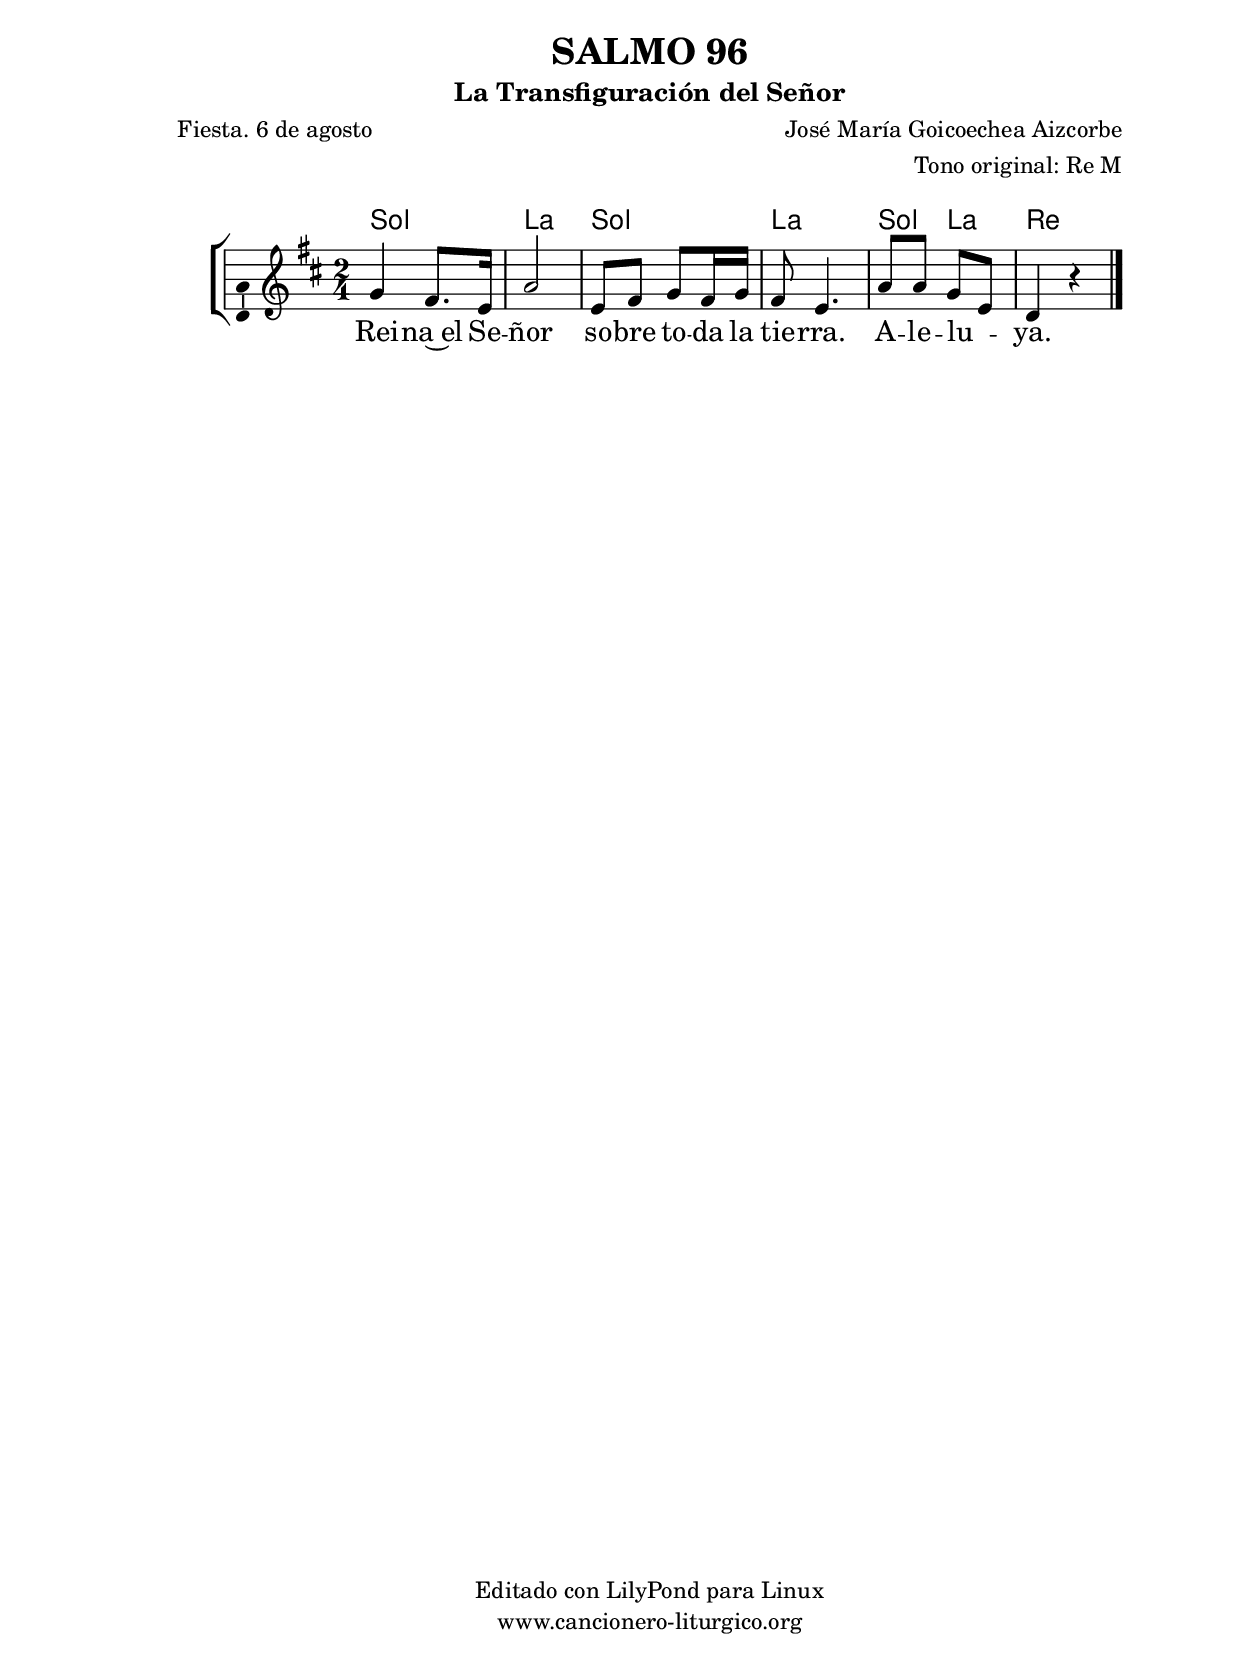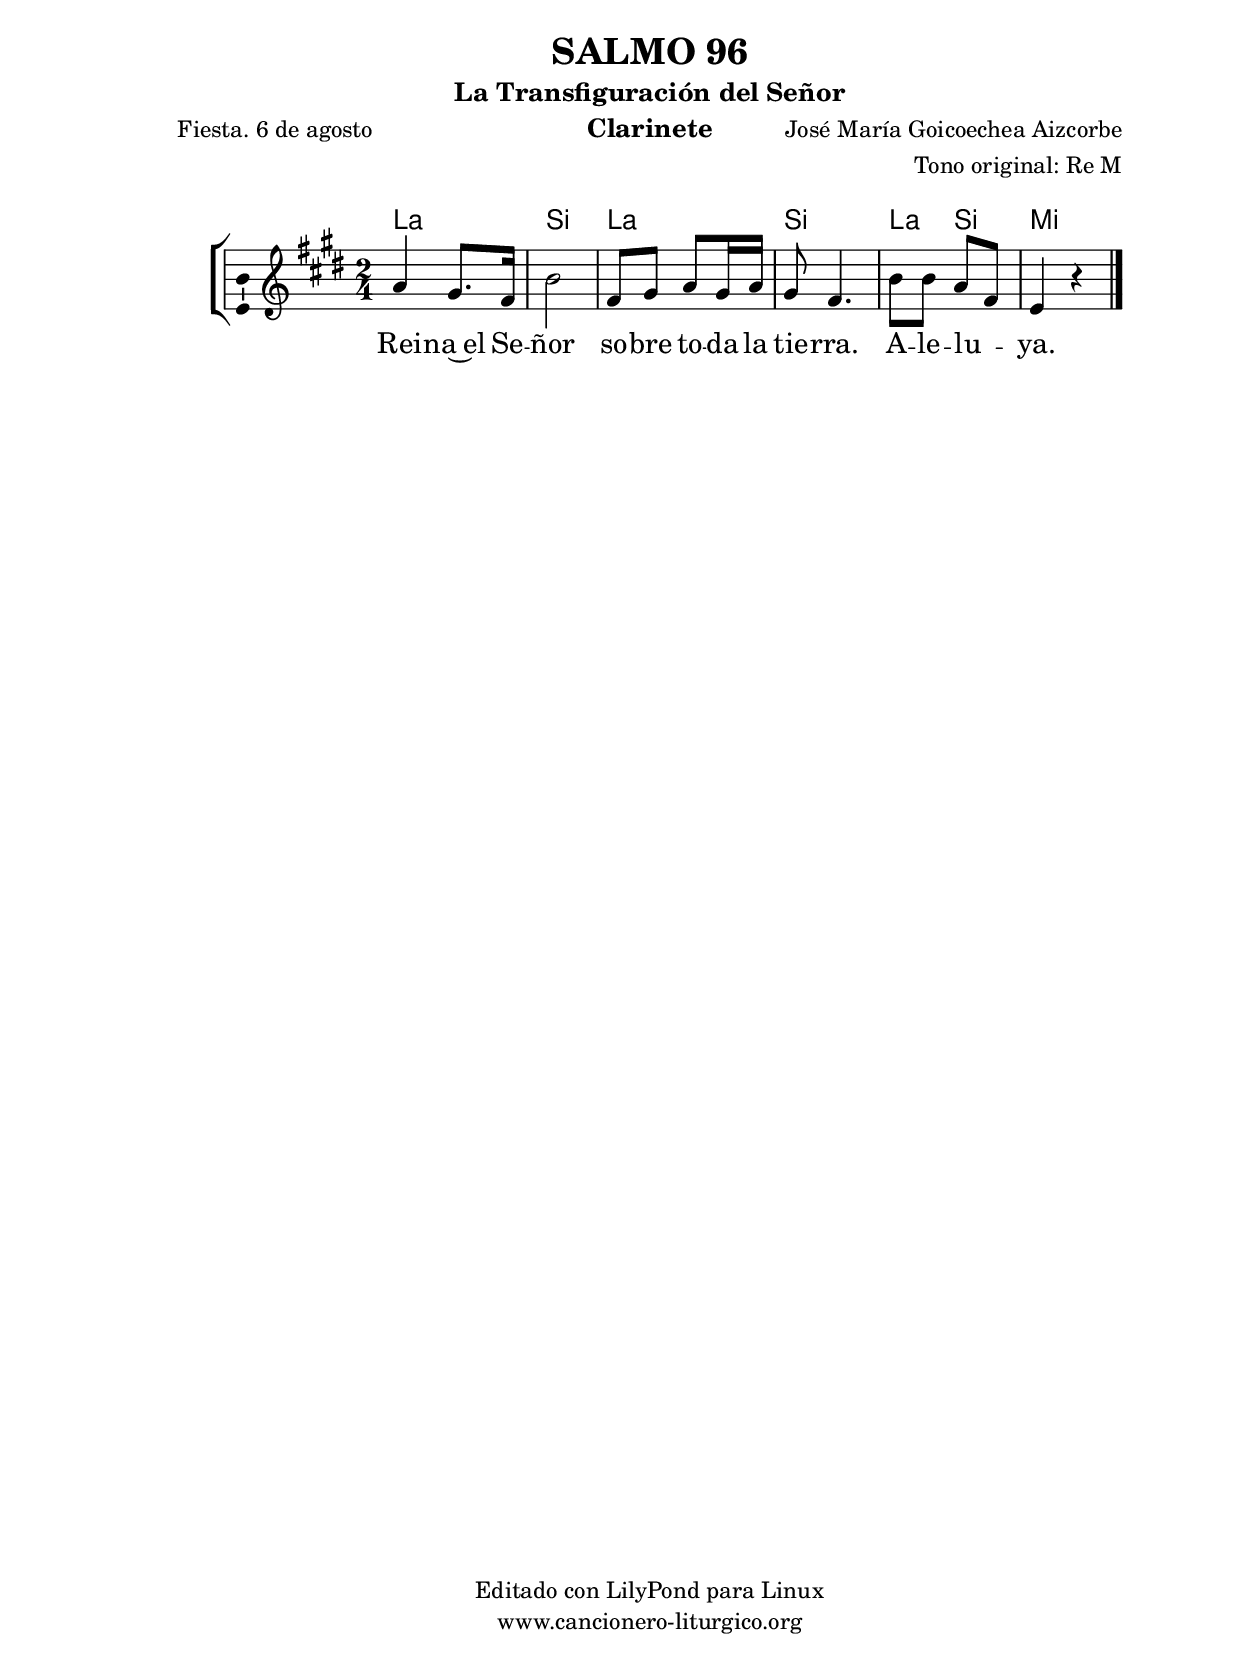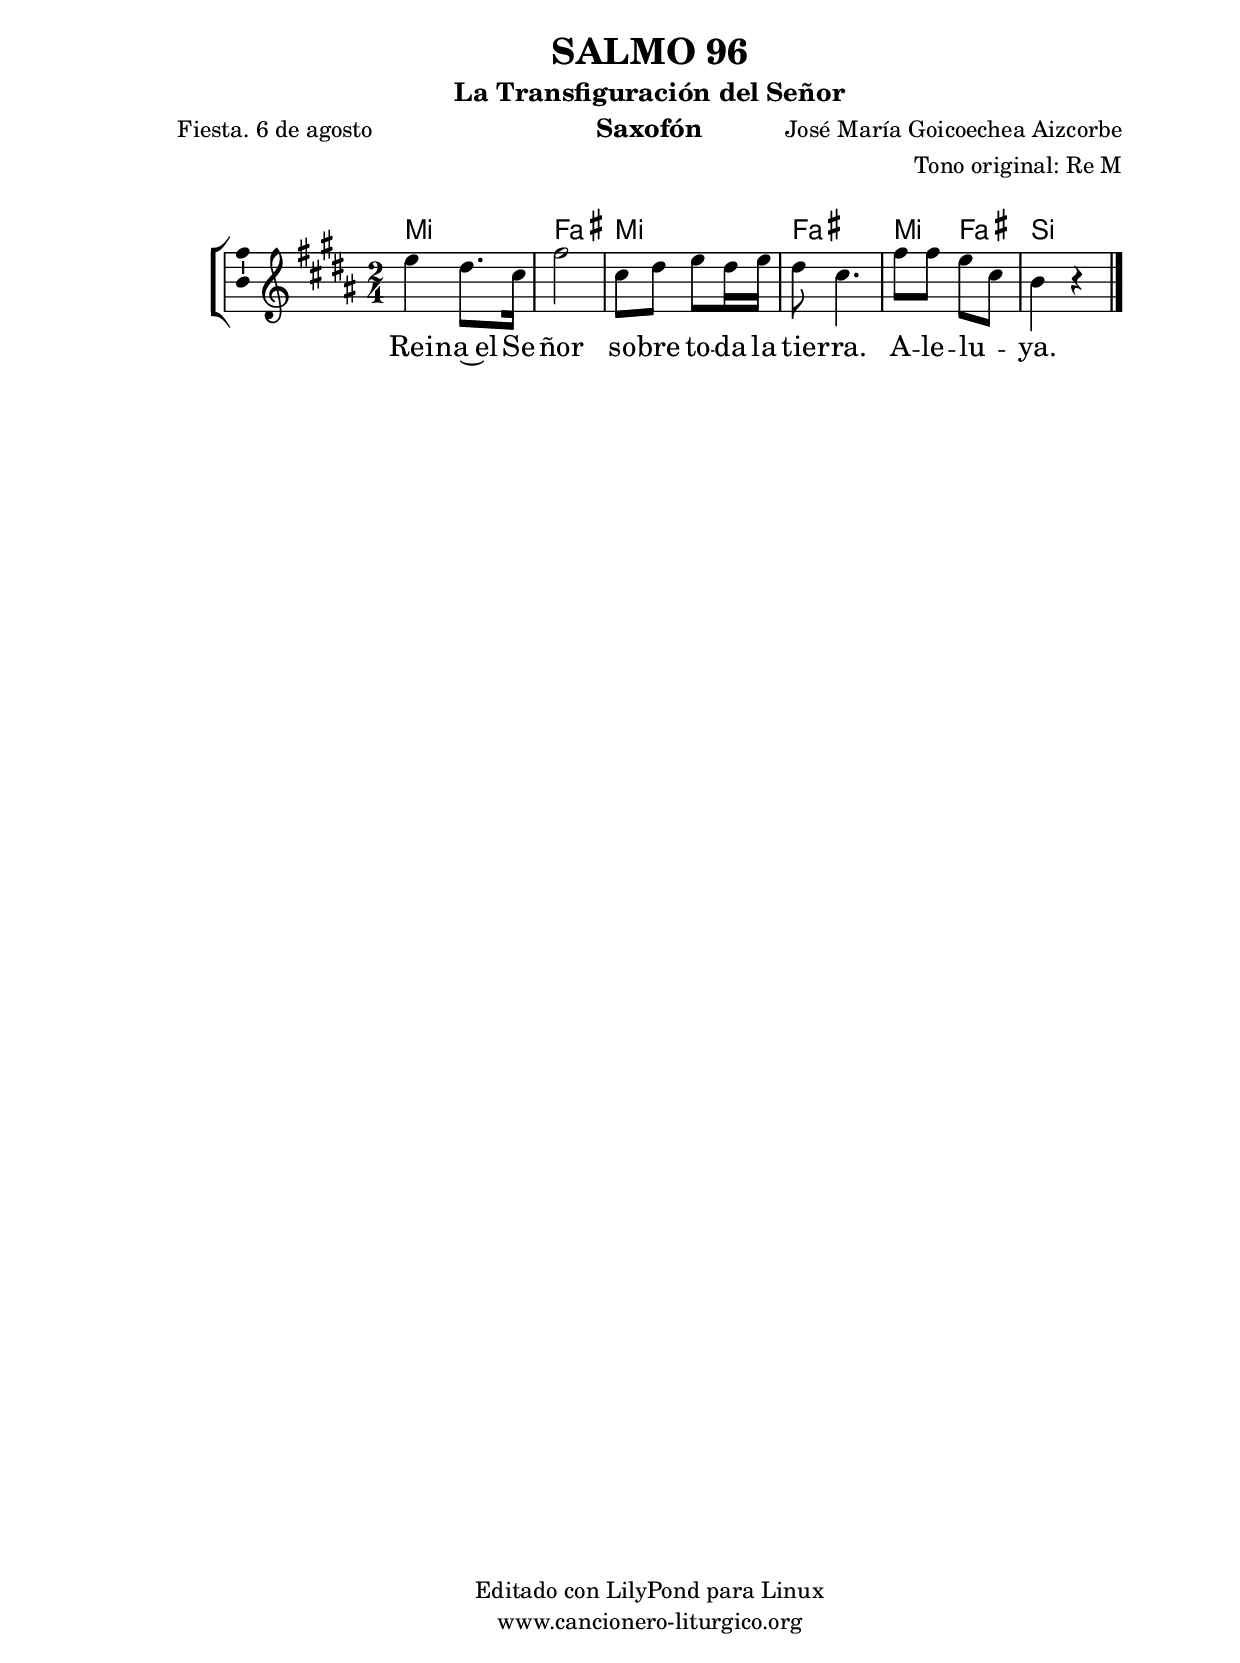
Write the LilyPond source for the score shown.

%
%para convertir .midi en .wav:
%timidity filename.midi -Ow -o finename.wav
%
%
%Para convertir de .wav a .mp3:
%lame -h -m j filename.wav
%
%
%para escuchar el midi:
%timidity nombrefichero.midi
%


%versión de lilypond para la que se ha escrito esta partitura:
\version "2.16.0"

	%Tamaño papel
	#(set-default-paper-size "a4")
	%Tamaño partitura
	#(set-global-staff-size 20)
	%No responde al pulsar sobre una nota
	#(ly:set-option 'point-and-click #f)

%parámetros del encabezamiento:
\header {
	title = "SALMO 96"
	subtitle = "La Transfiguración del Señor"
	composer = "José María Goicoechea Aizcorbe"
	poet = "Fiesta. 6 de agosto"
	meter = ""
	arranger = "Tono original: Re M"
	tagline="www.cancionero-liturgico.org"
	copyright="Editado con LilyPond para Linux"
	tiempo = ""
	usos = "Salmo"
	letra = "Reina el Señor sobre toda la tierra. Aleluya."
	}

%parámetros asociados al papel:
\paper  {
	oddHeaderMarkup = \markup {\fill-line { \on-the-fly #not-first-page \fromproperty #'header:title \on-the-fly #not-first-page \fromproperty #'header:composer }}
	evenHeaderMarkup = \markup {\fill-line { \fromproperty #'header:composer \fromproperty #'header:title }}
	#(set-paper-size "a4")
	print-page-number = ##f
	first-page-number = 1
	print-first-page-number = ##f
%	head-separation = 3.0 \cm
	top-margin = 2.0 \cm
	bottom-margin = 0.5\cm
%%%	bottom-margin = -1.0\cm
	left-margin = 3.0 \cm
	line-width = 16.0 \cm 
	indent = 8\mm
	interscoreline = 2.\mm
	between-system-space = 15\mm
%	para que las partituras no llenen la hoja:
	ragged-bottom = ##t
%	idem para la última hoja:
	ragged-last-bottom = ##f
%	para que las partituras llenen el ancho del papel:
	ragged-last = ##f
	after-title-space = 2.5 \cm
%page-count=1
%system-count=8

	%Flexible Vertical Spacing
%	markup-markup-spacing =
%	#'((basic-distance . 15) (minimum-distance . 15) (padding . 3))
	markup-system-spacing =
	#'((basic-distance . 15) (minimum-distance . 15) (padding . 3))
	system-system-spacing =
	#'((basic-distance . 15) (minimum-distance . 15) (padding . 3))
	score-system-spacing =
	#'((basic-distance . 15) (minimum-distance . 15) (padding . 5))
%	top-system-spacing = % header
%	#'((basic-distance . 8) (minimum-distance . 0) (padding . 3))
%	top-markup-spacing =
%	#'((basic-distance . 20) (minimum-distance . 20) (padding . 3))
	last-bottom-spacing = % footer
	#'((basic-distance . 5) (minimum-distance . 5) (padding . 3))
%	score-markup-spacing =
%	#'((basic-distance . 16) (minimum-distance . 13) (padding . 3))

	}


%parámetros que afectan a toda la partitura:
global =  {
	%clave de sol (G):
	\clef G
	%armadura:
%	\transpose f a
	\key d \major
	\tempo 4=80
	\set Score.tempoHideNote = ##t
	}


acordes = {
	\italianChords
	\chordmode {
%	\transpose f a
{

g2 a g a g4 a d2

	}
	}
}

melodia = 
%	\transpose f a
{
	\relative c''{

\time 2/4

g4 fis8. e16
a2
e8 fis g fis16 g
fis8 e4.
a8 a g e
d4 r4

	\bar "|."
	}
	}


texto = \lyricmode {
Rei -- na~el Se -- ñor
so -- bre to -- da la tie -- rra. A -- le -- lu -- _ ya.
	}


acordesStaff = \context ChordNames = acordesStaff <<
	\set chordChanges = ##t
	\acordes
	>>


vozStaff = \context Voice = vozStaff
\with {\consists "Ambitus_engraver"}
<<
%	\set Staff.instrumentName = ""
%	\set Staff.shortInstrumentName = ""
%	\set Staff.midiInstrument = #"clarinet"
%	\set Staff.midiInstrument = #"cello"
%	\set Staff.midiInstrument = #"flute"
	\set Staff.midiInstrument = #"electric guitar (jazz)"
%	\set Staff.midiInstrument = #"english horn"
%	\set Staff.midiInstrument = #"violin"
%	\set Staff.midiInstrument = #"glockenspiel"
	\set Staff.midiMinimumVolume = #0.7
	\set Staff.midiMaximumVolume = #0.9
	\global
	\melodia
	>>


textoStaff = \context Lyrics = textoStaff <<
	\lyricsto vozStaff \texto
	>>

\book {
	\score {
		\context ChoirStaff {
			\override StaffGroup.SystemStartBracket #'collapse-height = #1
			\override Score.SystemStartBar #'collapse-height = #1
			<<
			\acordesStaff
			\vozStaff
			\textoStaff
			>>
			}
		\layout {
	    		\context {
				\Lyrics
				\override LyricText #'font-size = #2
				}
	   		 \context {
				\Score
				%fontSize = #3
				\override StaffSymbol #'staff-space = #(magstep +3)
				%\override Beam #'thickness = #0.55
				%\override SpacingSpanner #'spacing-increment = #1.0
				%\override Slur #'height-limit = #1.5
				}
			}
		}
	\score {
		\unfoldRepeats
		\context ChoirStaff {
			<<
			\acordesStaff
			\vozStaff
			>>
			}
		\midi {
	  		\context {
	  			\Score
				tempoWholesPerMinute = #(ly:make-moment 70 4)
				}
			}
		}
	}

%Partitura para clarinete
#(define output-suffix "C")
\book {
	\header{
		instrument = "Clarinete"
		}
	\score {
		\context ChoirStaff {
			\override StaffGroup.SystemStartBracket #'collapse-height = #1
			\override Score.SystemStartBar #'collapse-height = #1
\transpose c d
			<<
			\acordesStaff
			\vozStaff
			\textoStaff
			>>
			}
		\layout {
	    		\context {
				\Lyrics
				\override LyricText #'font-size = #2
				}
	   		 \context {
				\Score
				%fontSize = #3
				\override StaffSymbol #'staff-space = #(magstep +3)
				%\override Beam #'thickness = #0.55
				%\override SpacingSpanner #'spacing-increment = #1.0
				%\override Slur #'height-limit = #1.5
				}
			}
		}
	}

%Partitura para saxofón
#(define output-suffix "S")
\book {
	\header{
		instrument = "Saxofón"
		}
	\score {
		\context ChoirStaff {
			\override StaffGroup.SystemStartBracket #'collapse-height = #1
			\override Score.SystemStartBar #'collapse-height = #1
\transpose c a
			<<
			\acordesStaff
			\vozStaff
			\textoStaff
			>>
			}
		\layout {
	    		\context {
				\Lyrics
				\override LyricText #'font-size = #2
				}
	   		 \context {
				\Score
				%fontSize = #3
				\override StaffSymbol #'staff-space = #(magstep +3)
				%\override Beam #'thickness = #0.55
				%\override SpacingSpanner #'spacing-increment = #1.0
				%\override Slur #'height-limit = #1.5
				}
			}
		}
	}

